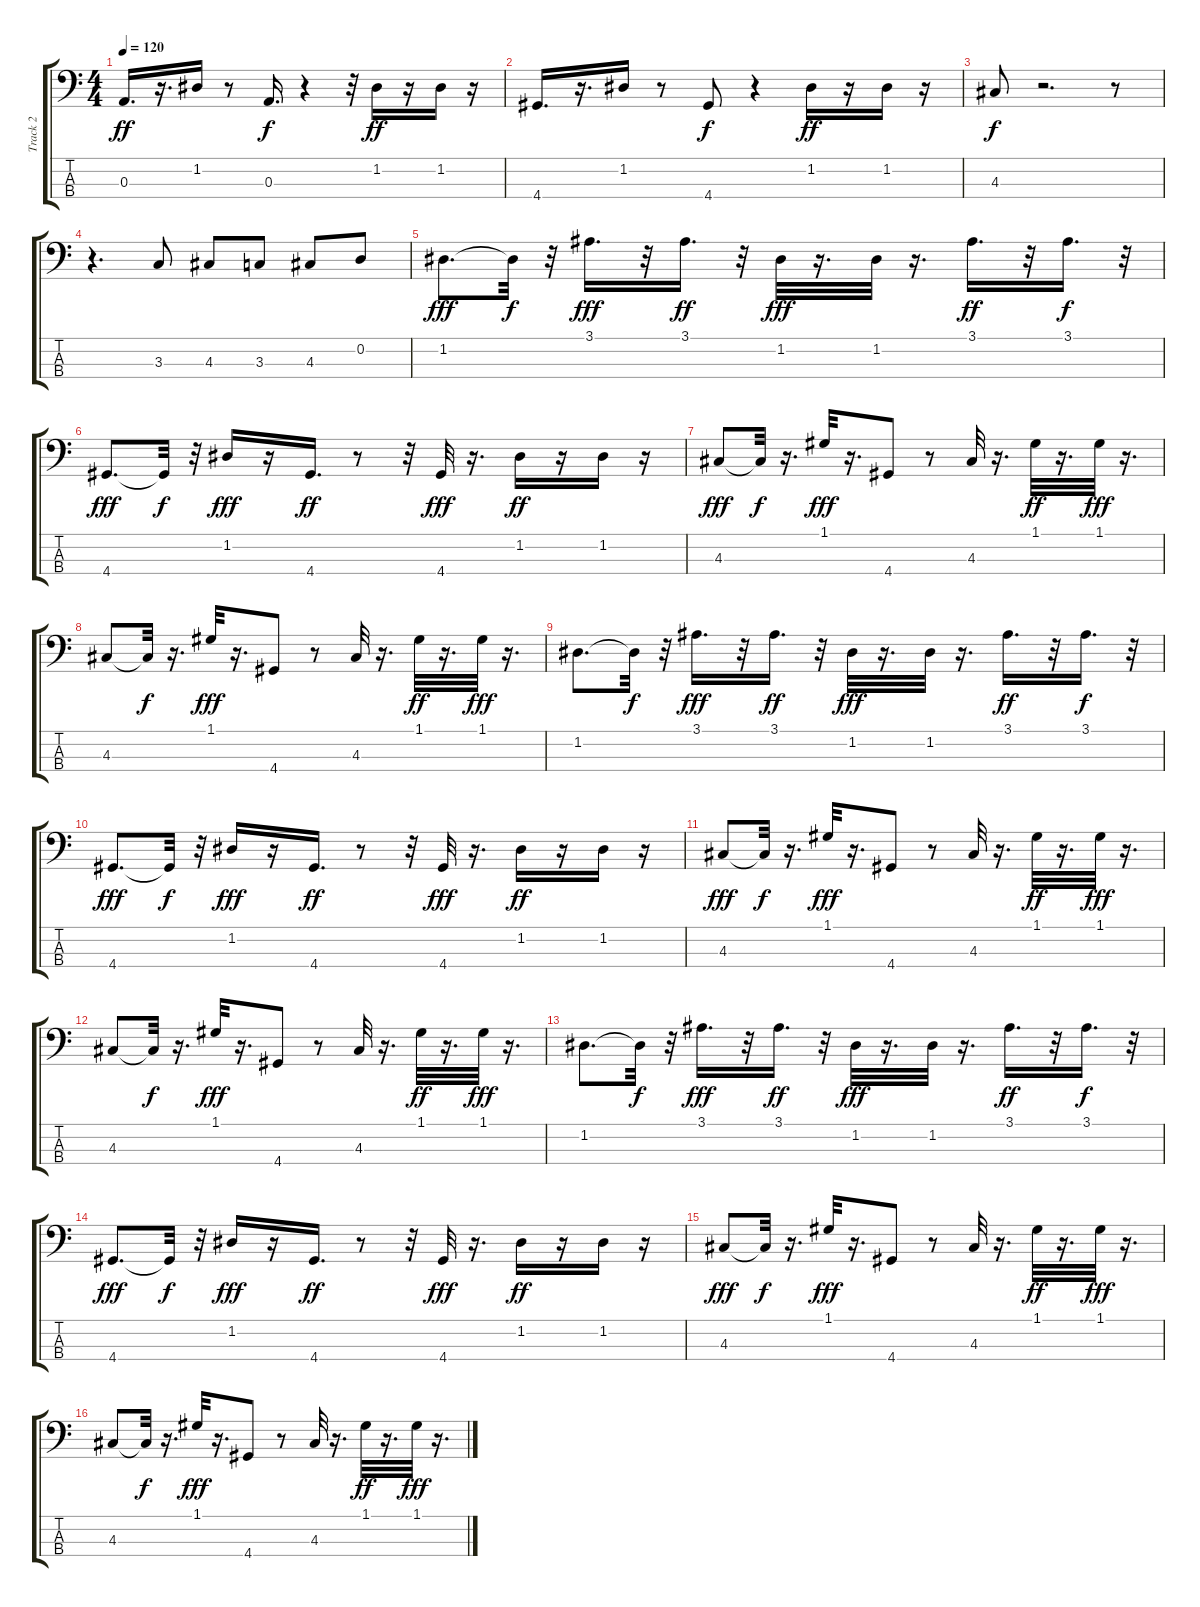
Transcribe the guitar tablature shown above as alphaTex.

\track ("Track 2" "Track 2") {instrument electricbassfinger}
\staff {score tabs}
\tuning (G2 D2 A1 E1) {hide}
\ts (4 4)
\tempo 120
\clef f4
\ks c
0.3.16{d dy ff} r.16{d} 1.2.16 r.8 0.3.16{d dy f} r.4 r.32 1.2.16{dy ff} r.16 1.2.16 r.16 |
4.4.16{d} r.16{d} 1.2.16 r.8 4.4.8{dy f} r.4 1.2.16{dy ff} r.16 1.2.16 r.16 |
4.3.8{dy f} r.2{d} r.8 |
r.4{d} 3.3.8 4.3.8 3.3.8 4.3.8 0.2.8 |
1.2.8{d dy fff} 1.2{t}.32{dy f} r.32 3.1.16{d dy fff} r.32 3.1.16{d dy ff} r.32 1.2.32{dy fff} r.16{d} 1.2.32 r.16{d} 3.1.16{d dy ff} r.32 3.1.16{d dy f} r.32 |
4.4.8{d dy fff} 4.4{t}.32{dy f} r.32 1.2.16{dy fff} r.16 4.4.16{d dy ff} r.8 r.32 4.4.32{dy fff} r.16{d} 1.2.16{dy ff} r.16 1.2.16 r.16 |
4.3.8{dy fff} 4.3{t}.32{dy f} r.16{d} 1.1.32{dy fff} r.16{d} 4.4.8 r.8 4.3.32 r.16{d} 1.1.32{dy ff} r.16{d} 1.1.32{dy fff} r.16{d} |
4.3.8 4.3{t}.32{dy f} r.16{d} 1.1.32{dy fff} r.16{d} 4.4.8 r.8 4.3.32 r.16{d} 1.1.32{dy ff} r.16{d} 1.1.32{dy fff} r.16{d} |
1.2.8{d} 1.2{t}.32{dy f} r.32 3.1.16{d dy fff} r.32 3.1.16{d dy ff} r.32 1.2.32{dy fff} r.16{d} 1.2.32 r.16{d} 3.1.16{d dy ff} r.32 3.1.16{d dy f} r.32 |
4.4.8{d dy fff} 4.4{t}.32{dy f} r.32 1.2.16{dy fff} r.16 4.4.16{d dy ff} r.8 r.32 4.4.32{dy fff} r.16{d} 1.2.16{dy ff} r.16 1.2.16 r.16 |
4.3.8{dy fff} 4.3{t}.32{dy f} r.16{d} 1.1.32{dy fff} r.16{d} 4.4.8 r.8 4.3.32 r.16{d} 1.1.32{dy ff} r.16{d} 1.1.32{dy fff} r.16{d} |
4.3.8 4.3{t}.32{dy f} r.16{d} 1.1.32{dy fff} r.16{d} 4.4.8 r.8 4.3.32 r.16{d} 1.1.32{dy ff} r.16{d} 1.1.32{dy fff} r.16{d} |
1.2.8{d} 1.2{t}.32{dy f} r.32 3.1.16{d dy fff} r.32 3.1.16{d dy ff} r.32 1.2.32{dy fff} r.16{d} 1.2.32 r.16{d} 3.1.16{d dy ff} r.32 3.1.16{d dy f} r.32 |
4.4.8{d dy fff} 4.4{t}.32{dy f} r.32 1.2.16{dy fff} r.16 4.4.16{d dy ff} r.8 r.32 4.4.32{dy fff} r.16{d} 1.2.16{dy ff} r.16 1.2.16 r.16 |
4.3.8{dy fff} 4.3{t}.32{dy f} r.16{d} 1.1.32{dy fff} r.16{d} 4.4.8 r.8 4.3.32 r.16{d} 1.1.32{dy ff} r.16{d} 1.1.32{dy fff} r.16{d} |
4.3.8 4.3{t}.32{dy f} r.16{d} 1.1.32{dy fff} r.16{d} 4.4.8 r.8 4.3.32 r.16{d} 1.1.32{dy ff} r.16{d} 1.1.32{dy fff} r.16{d}
